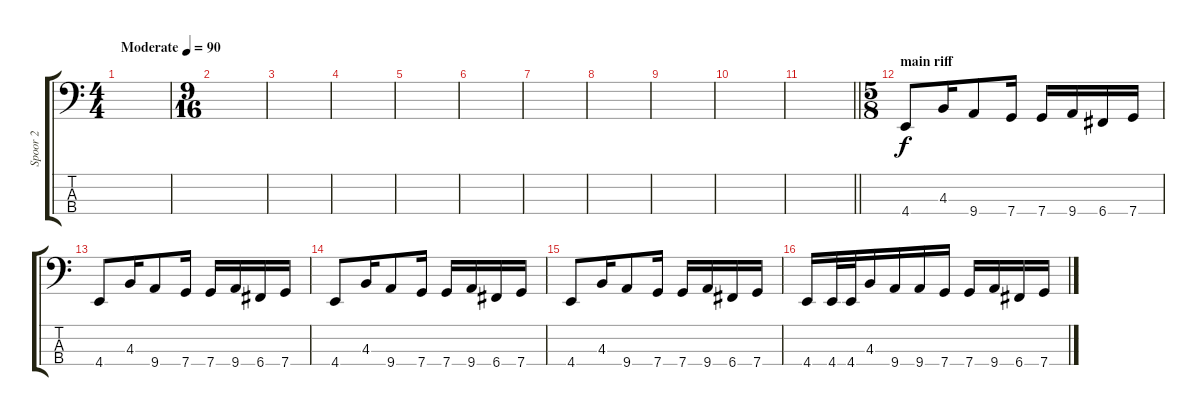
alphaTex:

\track ("Spoor 2" "Spoor 2") {instrument electricbassfinger}
\staff {score tabs}
\tuning (F2 C2 G1 C1) {hide}
\ts (4 4)
\tempo (90 "Moderate")
\clef f4
\ks c
|
\ts (9 16)
|
|
|
|
|
|
|
|
|
\barLineRight lightlight
|
\ts (5 8)
\section ("" "main riff")
4.4.8 4.3.16 9.4.8 7.4.16 7.4.16 9.4.16 6.4.16 7.4.16 |
4.4.8 4.3.16 9.4.8 7.4.16 7.4.16 9.4.16 6.4.16 7.4.16 |
4.4.8 4.3.16 9.4.8 7.4.16 7.4.16 9.4.16 6.4.16 7.4.16 |
4.4.8 4.3.16 9.4.8 7.4.16 7.4.16 9.4.16 6.4.16 7.4.16 |
4.4.16 4.4.32 4.4.32 4.3.16 9.4.16 9.4.16 7.4.16 7.4.16 9.4.16 6.4.16 7.4.16
